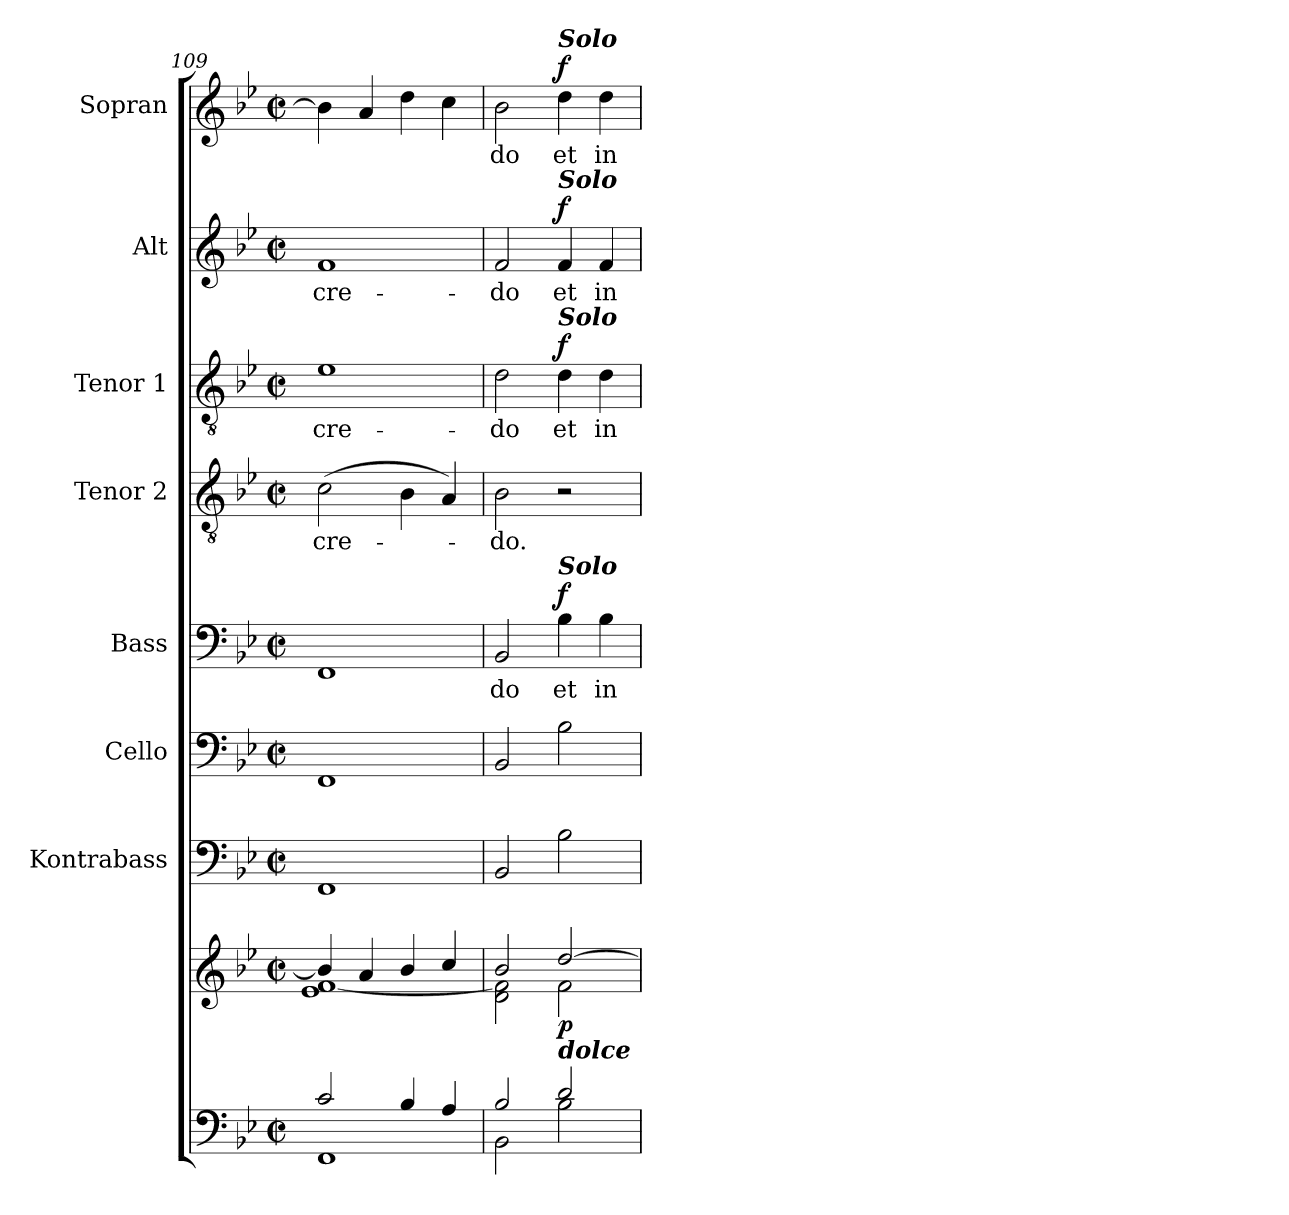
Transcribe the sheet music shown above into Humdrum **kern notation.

**kern	**kern	**dynam	**kern	**kern	**kern	**text	**dynam	**kern	**text	**kern	**text	**dynam	**kern	**text	**dynam	**kern	**text	**dynam
*part8	*part8	*part8	*part7	*part6	*part5	*part5	*part5	*part4	*part4	*part3	*part3	*part3	*part2	*part2	*part2	*part1	*part1	*part1
*staff9	*staff8	*staff8/9	*staff7	*staff6	*staff5	*staff5	*staff5	*staff4	*staff4	*staff3	*staff3	*staff3	*staff2	*staff2	*staff2	*staff1	*staff1	*staff1
*	*	*	*I"Kontrabass	*I"Cello	*I"Bass	*	*	*I"Tenor 2	*	*I"Tenor 1	*	*	*I"Alt	*	*	*I"Sopran	*	*
*	*	*	*I'Kb.	*	*I'B.	*	*	*I'T. 2	*	*I'T. 1	*	*	*I'A.	*	*	*I'S.	*	*
*clefF4	*clefG2	*	*clefF4	*clefF4	*clefF4	*	*	*clefGv2	*	*clefGv2	*	*	*clefG2	*	*	*clefG2	*	*
*	*	*	*ITrd7c12	*	*	*	*	*	*	*	*	*	*	*	*	*	*	*
*k[b-e-]	*k[b-e-]	*	*k[b-e-]	*k[b-e-]	*k[b-e-]	*	*	*k[b-e-]	*	*k[b-e-]	*	*	*k[b-e-]	*	*	*k[b-e-]	*	*
*B-:	*B-:	*	*B-:	*B-:	*B-:	*	*	*B-:	*	*B-:	*	*	*B-:	*	*	*B-:	*	*
*M2/2	*M2/2	*	*M2/2	*M2/2	*M2/2	*	*	*M2/2	*	*M2/2	*	*	*M2/2	*	*	*M2/2	*	*
*met(c|)	*met(c|)	*	*met(c|)	*met(c|)	*met(c|)	*	*	*met(c|)	*	*met(c|)	*	*	*met(c|)	*	*	*met(c|)	*	*
=109	=109	=109	=109	=109	=109	=109	=109	=109	=109	=109	=109	=109	=109	=109	=109	=109	=109	=109
*^	*^	*	*	*	*	*	*	*	*	*	*	*	*	*	*	*	*	*
!	!	!	!	!	!	!	!	!	!	!	!LO:LY:b	!	!LO:LY:b	!	!	!LO:LY:b	!	!	!	!
2c/	1FF	4b-/]	1e- [<1f	.	1FFF	1FF	1FF	.	.	(>2c\	cre-	1e-	cre-	.	1f	cre-	.	4b-\]	.	.
.	.	4a/	.	.	.	.	.	.	.	.	.	.	.	.	.	.	.	4a/	.	.
4B-/	.	4b-/	.	.	.	.	.	.	.	4B-\	.	.	.	.	.	.	.	4dd\	.	.
4A/	.	4cc/	.	.	.	.	.	.	.	4A/)	.	.	.	.	.	.	.	4cc\	.	.
=110	=110	=110	=110	=110	=110	=110	=110	=110	=110	=110	=110	=110	=110	=110	=110	=110	=110	=110	=110	=110
!	!	!	!	!	!	!	!	!LO:LY:b	!	!	!LO:LY:b	!	!LO:LY:b	!	!	!LO:LY:b	!	!	!LO:LY:b	!
2B-/	2BB-\	2b-/	2d\ 2f\]	.	2BBB-/	2BB-/	2BB-/	-do	.	2B-\	-do.	2d\	-do	.	2f/	-do	.	2b-\	-do	.
!	!	!	!	!	!	!	!	!	!	!	!	!	!	!	!	!	!	!LO:TX:a:Bi:t=Solo	!	!
!	!	!	!	!	!	!	!	!	!	!	!	!	!	!	!LO:TX:a:Bi:t=Solo	!	!	!	!	!
!	!	!	!	!	!	!	!	!	!	!	!	!LO:TX:a:Bi:t=Solo	!	!	!	!	!	!	!	!
!	!	!	!	!	!	!	!LO:TX:a:Bi:t=Solo	!	!	!	!	!	!	!	!	!	!	!	!	!
!	!	!LO:TX:b:Bi:t=dolce	!	!	!	!	!	!	!	!	!	!	!	!	!	!	!	!	!	!
!	!	!	!	!LO:DY:b	!	!	!	!LO:LY:b	!LO:DY:a	!	!	!	!LO:LY:b	!LO:DY:a	!	!LO:LY:b	!LO:DY:a	!	!LO:LY:b	!LO:DY:a
2d/	2B-\	[>2dd/	2f\	p	2BB-\	2B-\	4B-\	et	f	2r	.	4d\	et	f	4f/	et	f	4dd\	et	f
!	!	!	!	!	!	!	!	!LO:LY:b	!	!	!	!	!LO:LY:b	!	!	!LO:LY:b	!	!	!LO:LY:b	!
.	.	.	.	.	.	.	4B-\	in	.	.	.	4d\	in	.	4f/	in	.	4dd\	in	.
*v	*v	*	*	*	*	*	*	*	*	*	*	*	*	*	*	*	*	*	*	*
*	*v	*v	*	*	*	*	*	*	*	*	*	*	*	*	*	*	*	*	*
=	=	=	=	=	=	=	=	=	=	=	=	=	=	=	=	=	=	=
*-	*-	*-	*-	*-	*-	*-	*-	*-	*-	*-	*-	*-	*-	*-	*-	*-	*-	*-
